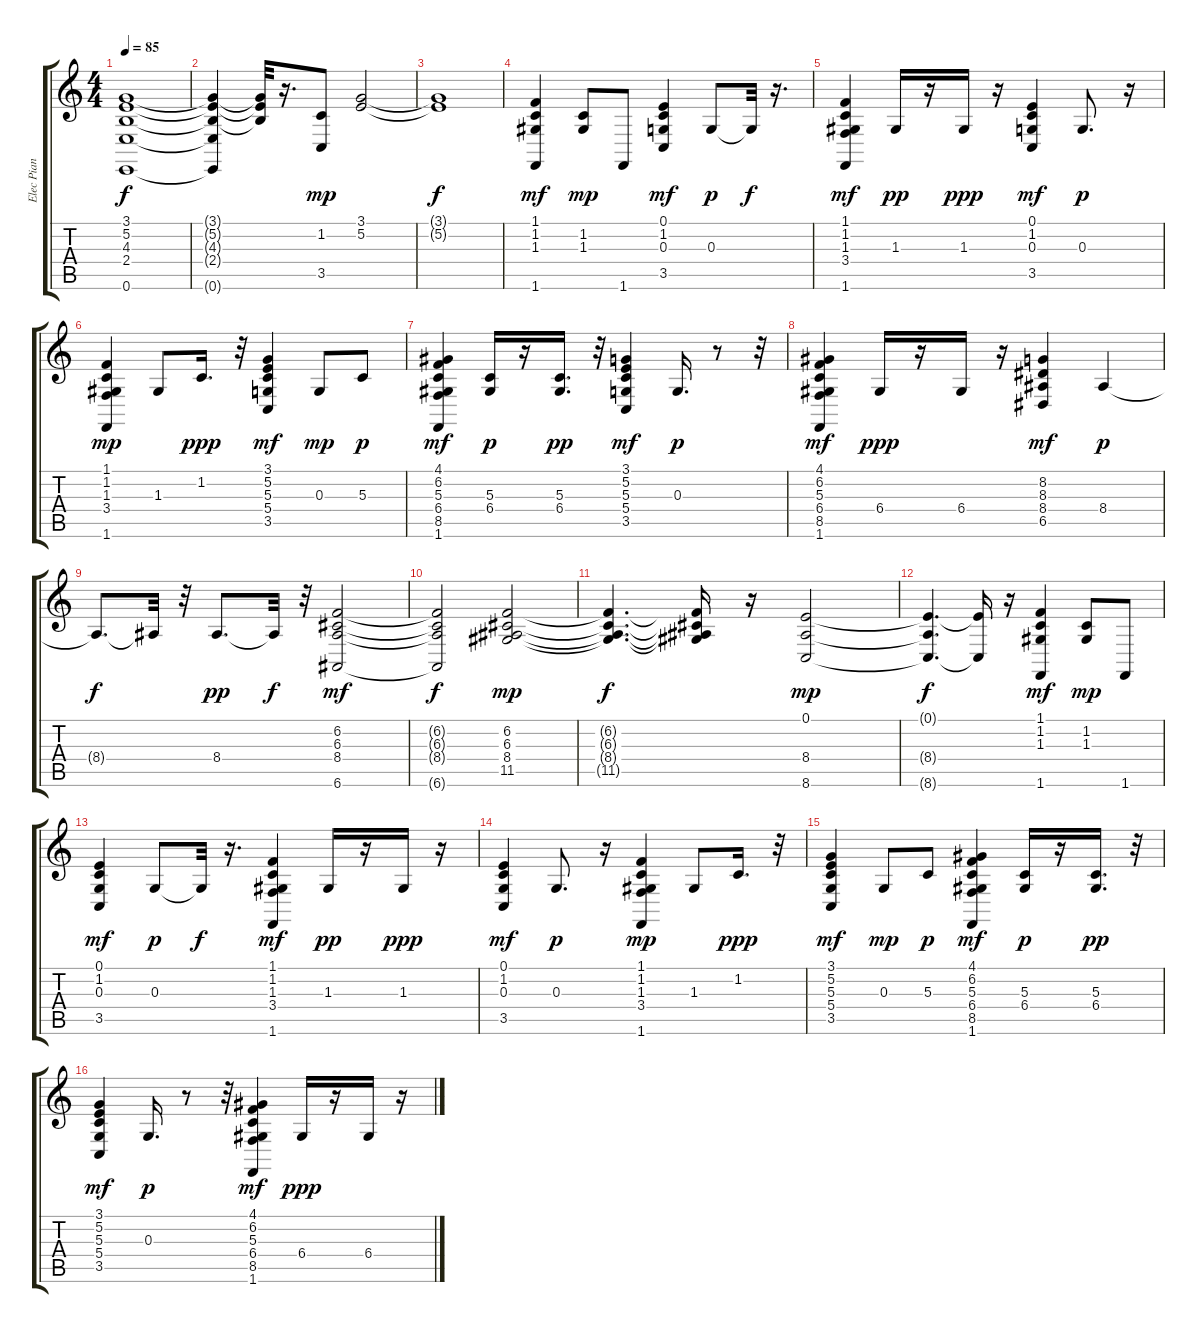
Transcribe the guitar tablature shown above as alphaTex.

\track ("Elec Pian" "Elec Pian") {instrument electricpiano2}
\staff {score tabs}
\tuning (E4 B3 G3 D3 A2 E2) {hide}
\ts (4 4)
\tempo 85
\clef g2
\ks c
(3.1{t} 5.2{t} 4.3{t} 2.4{t} 0.6{t}).1{dy f} |
(3.1{t} 5.2{t} 4.3{t} 2.4{t} 0.6{t}).4 (3.1{t} 5.2{t} 4.3{t}).32 r.16{d} (1.2 3.5).8{dy mp} (3.1 5.2).2 |
(3.1{t} 5.2{t}).1{dy f} |
(1.1 1.2 1.3 1.6).4{dy mf} (1.2 1.3).8{dy mp} 1.6.8 (0.1 1.2 0.3 3.5).4{dy mf} 0.3.8{dy p} 0.3{t}.32{dy f} r.16{d} |
(1.1 1.2 1.3 3.4 1.6).4{dy mf} 1.3.16{dy pp} r.16 1.3.16{dy ppp} r.16 (0.1 1.2 0.3 3.5).4{dy mf} 0.3.8{d dy p} r.16 |
(1.1 1.2 1.3 3.4 1.6).4{dy mp} 1.3.8 1.2.16{d dy ppp} r.32 (3.1 5.2 5.3 5.4 3.5).4{dy mf} 0.3.8{dy mp} 5.3.8{dy p} |
(4.1 6.2 5.3 6.4 8.5 1.6).4{dy mf} (5.3 6.4).16{dy p} r.16 (5.3 6.4).16{d dy pp} r.32 (3.1 5.2 5.3 5.4 3.5).4{dy mf} 0.3.16{d dy p} r.8 r.32 |
(4.1 6.2 5.3 6.4 8.5 1.6).4{dy mf} 6.4.16{dy ppp} r.16 6.4.16 r.16 (8.2 8.3 8.4 6.5).4{dy mf} 8.4.4{dy p} |
8.4{t}.8{d dy f} 8.4{t}.32 r.32 8.4.8{d dy pp} 8.4{t}.32{dy f} r.32 (6.2 6.3 8.4 6.6).2{dy mf} |
(6.2{t} 6.3{t} 8.4{t} 6.6{t}).2{dy f} (6.2 6.3 8.4 11.5).2{dy mp} |
(6.2{t} 6.3{t} 8.4{t} 11.5{t}).4{d dy f} (6.2{t} 6.3{t} 8.4{t} 11.5{t}).16 r.16 (0.1 8.4 8.6).2{dy mp} |
(0.1{t} 8.4{t} 8.6{t}).4{d dy f} (0.1{t} 8.6{t}).16 r.16 (1.1 1.2 1.3 1.6).4{dy mf} (1.2 1.3).8{dy mp} 1.6.8 |
(0.1 1.2 0.3 3.5).4{dy mf} 0.3.8{dy p} 0.3{t}.32{dy f} r.16{d} (1.1 1.2 1.3 3.4 1.6).4{dy mf} 1.3.16{dy pp} r.16 1.3.16{dy ppp} r.16 |
(0.1 1.2 0.3 3.5).4{dy mf} 0.3.8{d dy p} r.16 (1.1 1.2 1.3 3.4 1.6).4{dy mp} 1.3.8 1.2.16{d dy ppp} r.32 |
(3.1 5.2 5.3 5.4 3.5).4{dy mf} 0.3.8{dy mp} 5.3.8{dy p} (4.1 6.2 5.3 6.4 8.5 1.6).4{dy mf} (5.3 6.4).16{dy p} r.16 (5.3 6.4).16{d dy pp} r.32 |
(3.1 5.2 5.3 5.4 3.5).4{dy mf} 0.3.16{d dy p} r.8 r.32 (4.1 6.2 5.3 6.4 8.5 1.6).4{dy mf} 6.4.16{dy ppp} r.16 6.4.16 r.16
